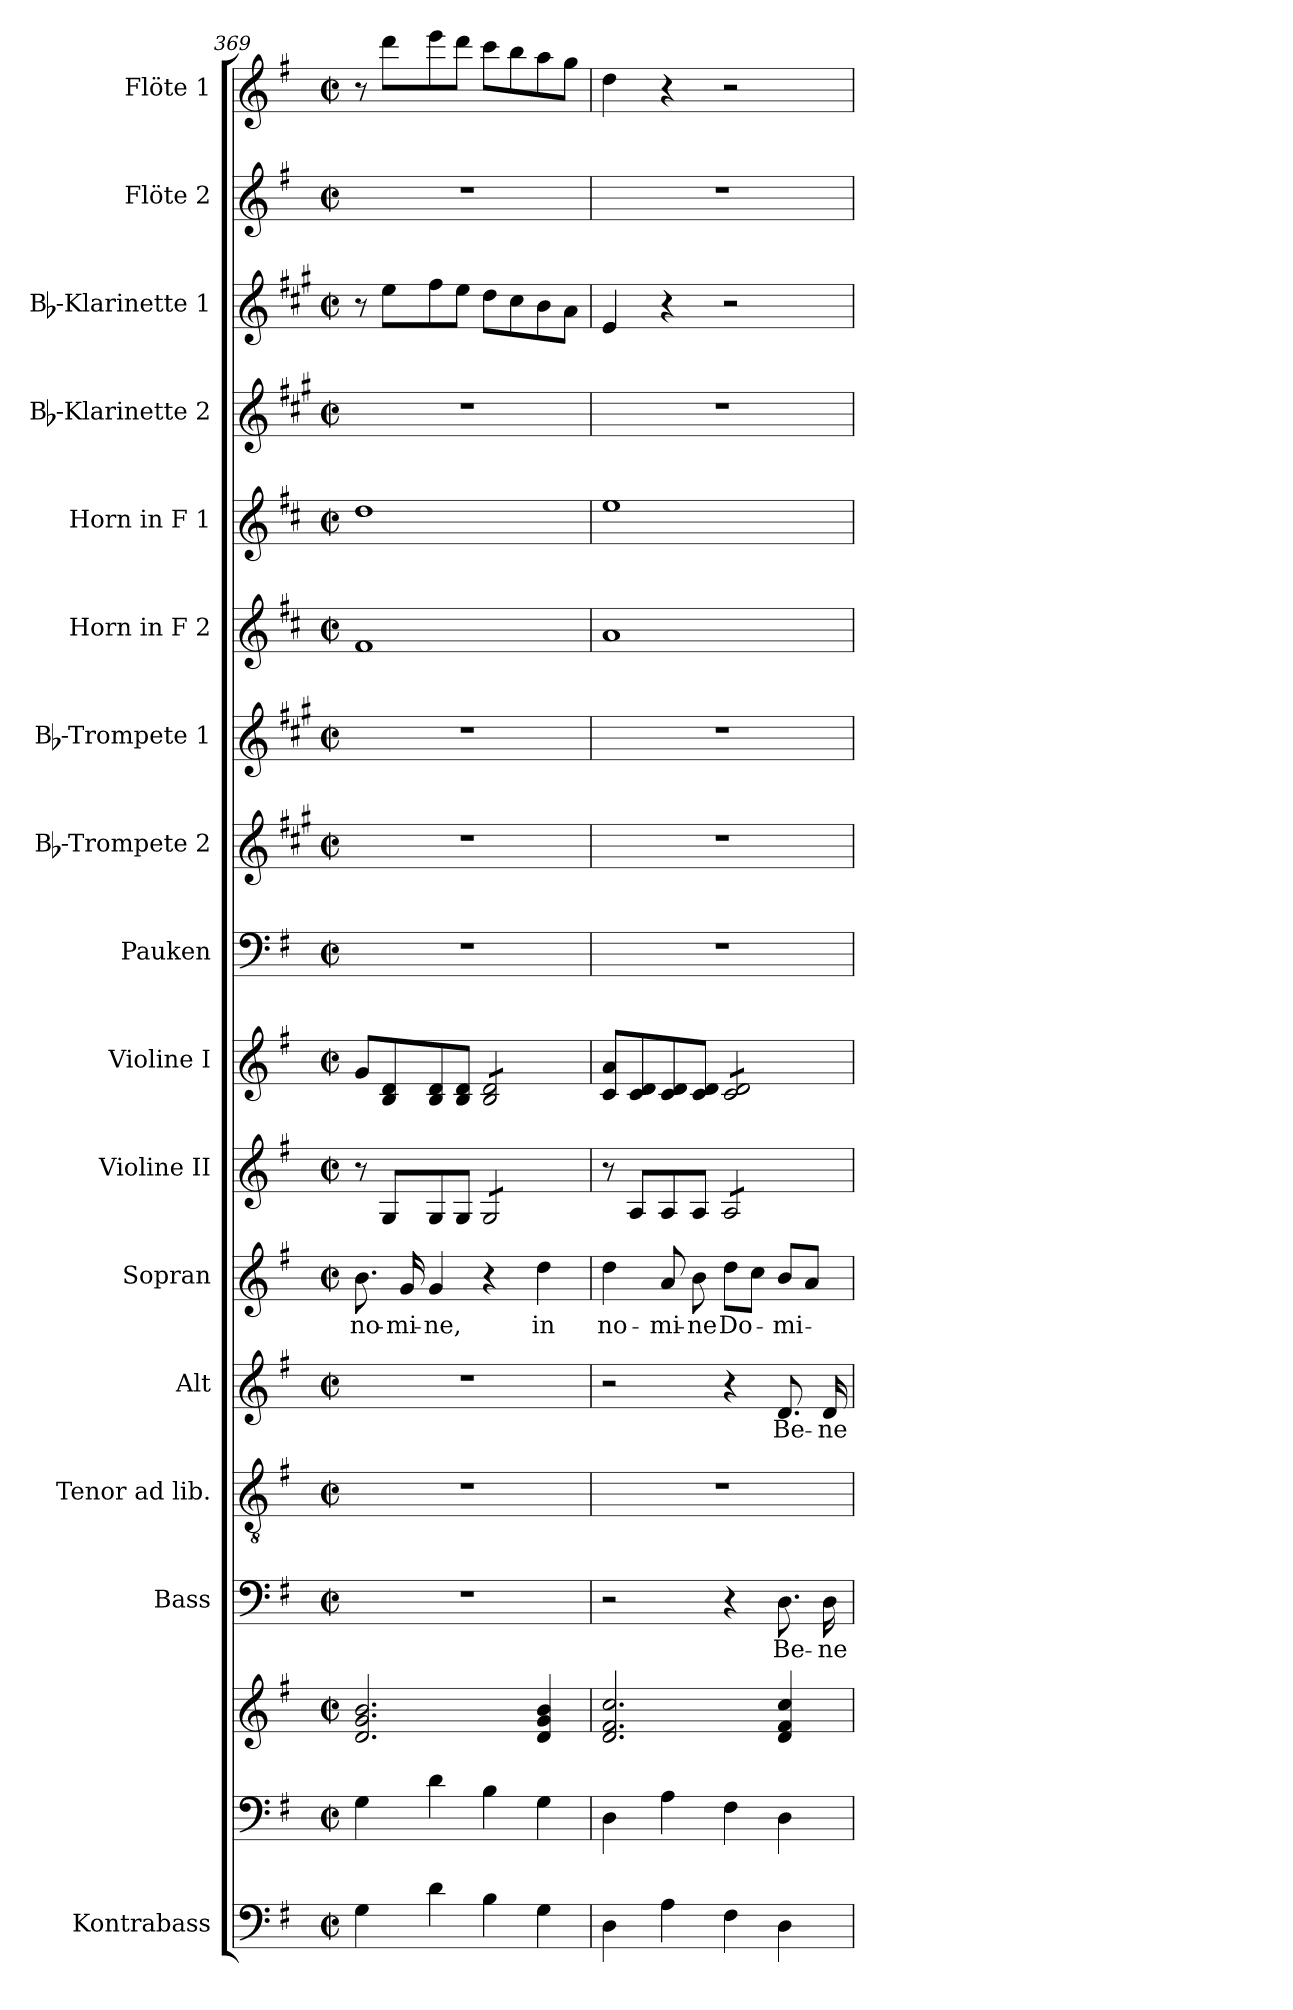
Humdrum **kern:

**kern	**kern	**kern	**kern	**text	**kern	**kern	**text	**kern	**text	**kern	**kern	**kern	**kern	**kern	**kern	**kern	**kern	**kern	**kern	**kern
*part17	*part16	*part16	*part15	*part15	*part14	*part13	*part13	*part12	*part12	*part11	*part10	*part9	*part8	*part7	*part6	*part5	*part4	*part3	*part2	*part1
*staff18	*staff17	*staff16	*staff15	*staff15	*staff14	*staff13	*staff13	*staff12	*staff12	*staff11	*staff10	*staff9	*staff8	*staff7	*staff6	*staff5	*staff4	*staff3	*staff2	*staff1
*I"Kontrabass	*	*	*I"Bass	*	*I"Tenor ad lib.	*I"Alt	*	*I"Sopran	*	*I"Violine II	*I"Violine I	*I"Pauken	*I"Bb-Trompete 2	*I"Bb-Trompete 1	*I"Horn in F 2	*I"Horn in F 1	*I"Bb-Klarinette 2	*I"Bb-Klarinette 1	*I"Flöte 2	*I"Flöte 1
*I'Kb.	*	*	*I'B.	*	*I'T.	*I'A.	*	*I'S.	*	*I'Vl. II	*I'Vl. I	*I'Pk.	*I'Bb Trp. 2	*I'Bb Trp. 1	*	*	*I'Bb Kl. 2	*I'Bb Kl. 1	*I'Fl. 2	*I'Fl. 1
*clefF4	*clefF4	*clefG2	*clefF4	*	*clefGv2	*clefG2	*	*clefG2	*	*clefG2	*clefG2	*clefF4	*clefG2	*clefG2	*clefG2	*clefG2	*clefG2	*clefG2	*clefG2	*clefG2
*ITrd7c12	*	*	*	*	*	*	*	*	*	*	*	*	*ITrd1c2	*ITrd1c2	*ITrd4c7	*ITrd4c7	*ITrd1c2	*ITrd1c2	*	*
*k[f#]	*k[f#]	*k[f#]	*k[f#]	*	*k[f#]	*k[f#]	*	*k[f#]	*	*k[f#]	*k[f#]	*k[f#]	*k[f#]	*k[f#]	*k[f#]	*k[f#]	*k[f#]	*k[f#]	*k[f#]	*k[f#]
*G:	*G:	*G:	*G:	*	*G:	*G:	*	*G:	*	*G:	*G:	*G:	*G:	*G:	*G:	*G:	*G:	*G:	*G:	*G:
*M2/2	*M2/2	*M2/2	*M2/2	*	*M2/2	*M2/2	*	*M2/2	*	*M2/2	*M2/2	*M2/2	*M2/2	*M2/2	*M2/2	*M2/2	*M2/2	*M2/2	*M2/2	*M2/2
*met(c|)	*met(c|)	*met(c|)	*met(c|)	*	*met(c|)	*met(c|)	*	*met(c|)	*	*met(c|)	*met(c|)	*met(c|)	*met(c|)	*met(c|)	*met(c|)	*met(c|)	*met(c|)	*met(c|)	*met(c|)	*met(c|)
=369	=369	=369	=369	=369	=369	=369	=369	=369	=369	=369	=369	=369	=369	=369	=369	=369	=369	=369	=369	=369
!	!	!	!	!	!	!	!	!	!LO:LY:b	!	!	!	!	!	!	!	!	!	!	!
4GG\	4G\	2.d/ 2.g/ 2.b/	1r	.	1r	1r	.	8.b\	no-	8r	8g/L	1r	1r	1r	1B	1g	1r	8r	1r	8r
.	.	.	.	.	.	.	.	.	.	8G/L	8B/ 8d/	.	.	.	.	.	.	8dd\L	.	8ddd\L
!	!	!	!	!	!	!	!	!	!LO:LY:b	!	!	!	!	!	!	!	!	!	!	!
.	.	.	.	.	.	.	.	16g/	-mi-	.	.	.	.	.	.	.	.	.	.	.
!	!	!	!	!	!	!	!	!	!LO:LY:b	!	!	!	!	!	!	!	!	!	!	!
4D\	4d\	.	.	.	.	.	.	4g/	-ne,	8G/	8B/ 8d/	.	.	.	.	.	.	8ee\	.	8eee\
.	.	.	.	.	.	.	.	.	.	8G/J	8B/ 8d/J	.	.	.	.	.	.	8dd\J	.	8ddd\J
*	*	*	*	*	*	*	*	*	*	*tremolo	*	*	*	*	*	*	*	*	*	*
*	*	*	*	*	*	*	*	*	*	*	*tremolo	*	*	*	*	*	*	*	*	*
4BB\	4B\	.	.	.	.	.	.	4r	.	8G/L	8B/ 8d/L	.	.	.	.	.	.	8cc\L	.	8ccc\L
.	.	.	.	.	.	.	.	.	.	8G/	8B/ 8d/	.	.	.	.	.	.	8b\	.	8bb\
!	!	!	!	!	!	!	!	!	!LO:LY:b	!	!	!	!	!	!	!	!	!	!	!
4GG\	4G\	4d/ 4g/ 4b/	.	.	.	.	.	4dd\	in	8G/	8B/ 8d/	.	.	.	.	.	.	8a\	.	8aa\
.	.	.	.	.	.	.	.	.	.	8G/J	8B/ 8d/J	.	.	.	.	.	.	8g\J	.	8gg\J
*	*	*	*	*	*	*	*	*	*	*	*Xtremolo	*	*	*	*	*	*	*	*	*
*	*	*	*	*	*	*	*	*	*	*Xtremolo	*	*	*	*	*	*	*	*	*	*
=370	=370	=370	=370	=370	=370	=370	=370	=370	=370	=370	=370	=370	=370	=370	=370	=370	=370	=370	=370	=370
!	!	!	!	!	!	!	!	!	!LO:LY:b	!	!	!	!	!	!	!	!	!	!	!
4DD\	4D\	2.d/ 2.f#/ 2.cc/	2r	.	1r	2r	.	4dd\	no-	8r	8c/ 8a/L	1r	1r	1r	1d	1a	1r	4d/	1r	4dd\
.	.	.	.	.	.	.	.	.	.	8A/L	8c/ 8d/	.	.	.	.	.	.	.	.	.
!	!	!	!	!	!	!	!	!	!LO:LY:b	!	!	!	!	!	!	!	!	!	!	!
4AA\	4A\	.	.	.	.	.	.	8a/	-mi-	8A/	8c/ 8d/	.	.	.	.	.	.	4r	.	4r
!	!	!	!	!	!	!	!	!	!LO:LY:b	!	!	!	!	!	!	!	!	!	!	!
.	.	.	.	.	.	.	.	8b\	-ne	8A/J	8c/ 8d/J	.	.	.	.	.	.	.	.	.
!	!	!	!	!	!	!	!	!	!LO:LY:b	!	!	!	!	!	!	!	!	!	!	!
*	*	*	*	*	*	*	*	*	*	*tremolo	*	*	*	*	*	*	*	*	*	*
*	*	*	*	*	*	*	*	*	*	*	*tremolo	*	*	*	*	*	*	*	*	*
4FF#\	4F#\	.	4r	.	.	4r	.	8dd\L	Do-	8A/L	8c/ 8d/L	.	.	.	.	.	.	2r	.	2r
.	.	.	.	.	.	.	.	8cc\J	.	8A/	8c/ 8d/	.	.	.	.	.	.	.	.	.
!	!	!	!	!LO:LY:b	!	!	!LO:LY:b	!	!LO:LY:b	!	!	!	!	!	!	!	!	!	!	!
4DD\	4D\	4d/ 4f#/ 4cc/	8.D\	Be-	.	8.d/	Be-	8b/L	-mi-	8A/	8c/ 8d/	.	.	.	.	.	.	.	.	.
.	.	.	.	.	.	.	.	8a/J	.	8A/J	8c/ 8d/J	.	.	.	.	.	.	.	.	.
*	*	*	*	*	*	*	*	*	*	*	*Xtremolo	*	*	*	*	*	*	*	*	*
*	*	*	*	*	*	*	*	*	*	*Xtremolo	*	*	*	*	*	*	*	*	*	*
!	!	!	!	!LO:LY:b	!	!	!LO:LY:b	!	!	!	!	!	!	!	!	!	!	!	!	!
.	.	.	16D\	-ne-	.	16d/	-ne-	.	.	.	.	.	.	.	.	.	.	.	.	.
=	=	=	=	=	=	=	=	=	=	=	=	=	=	=	=	=	=	=	=	=
*-	*-	*-	*-	*-	*-	*-	*-	*-	*-	*-	*-	*-	*-	*-	*-	*-	*-	*-	*-	*-
